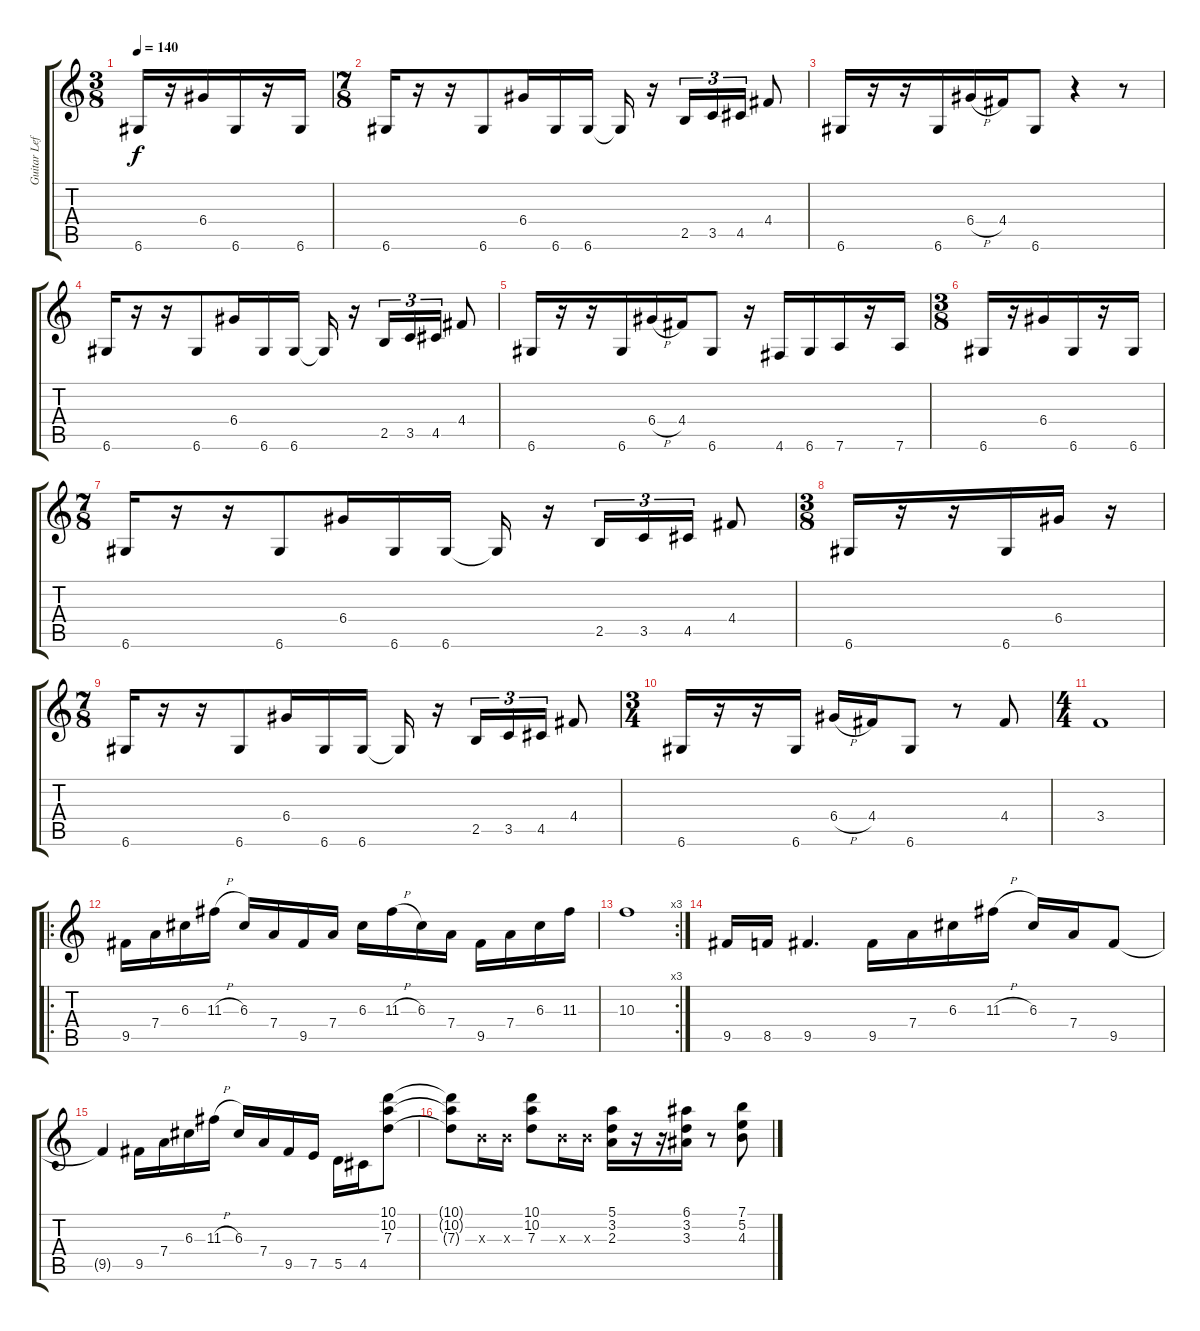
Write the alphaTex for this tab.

\track ("Guitar Left" "Guitar Lef") {instrument overdrivenguitar}
\staff {score tabs}
\tuning (E4 B3 G3 D3 A2 D2) {hide}
\ts (3 8)
\tempo 140
\clef g2
\ks c
6.6.16{dy f} r.16 6.4.16 6.6.16 r.16 6.6.16 |
\ts (7 8)
6.6.16 r.16 r.16 6.6.8 6.4.16 6.6.16 6.6.16 6.6{t}.16 r.16 2.5.16{tu (3 2)} 3.5.16{tu (3 2)} 4.5.16{tu (3 2)} 4.4.8 |
6.6.16 r.16 r.16 6.6.16 6.4{h}.16 4.4.16 6.6.8 r.4 r.8 |
6.6.16 r.16 r.16 6.6.8 6.4.16 6.6.16 6.6.16 6.6{t}.16 r.16 2.5.16{tu (3 2)} 3.5.16{tu (3 2)} 4.5.16{tu (3 2)} 4.4.8 |
6.6.16 r.16 r.16 6.6.16 6.4{h}.16 4.4.16 6.6.8 r.16 4.6.16 6.6.16 7.6.16 r.16 7.6.16 |
\ts (3 8)
6.6.16 r.16 6.4.16 6.6.16 r.16 6.6.16 |
\ts (7 8)
6.6.16 r.16 r.16 6.6.8 6.4.16 6.6.16 6.6.16 6.6{t}.16 r.16 2.5.16{tu (3 2)} 3.5.16{tu (3 2)} 4.5.16{tu (3 2)} 4.4.8 |
\ts (3 8)
6.6.16 r.16 r.16 6.6.16 6.4.16 r.16 |
\ts (7 8)
6.6.16 r.16 r.16 6.6.8 6.4.16 6.6.16 6.6.16 6.6{t}.16 r.16 2.5.16{tu (3 2)} 3.5.16{tu (3 2)} 4.5.16{tu (3 2)} 4.4.8 |
\ts (3 4)
6.6.16 r.16 r.16 6.6.16 6.4{h}.16 4.4.16 6.6.8 r.8 4.4.8 |
\ts (4 4)
3.4.1 |
\ro
9.5.16 7.4.16 6.3.16 11.3{h}.16 6.3.16 7.4.16 9.5.16 7.4.16 6.3.16 11.3{h}.16 6.3.16 7.4.16 9.5.16 7.4.16 6.3.16 11.3.16 |
\rc 3
10.3.1 |
9.5.16 8.5.16 9.5.4{d} 9.5.16 7.4.16 6.3.16 11.3{h}.16 6.3.16 7.4.16 9.5.8 |
9.5{t}.4 9.5.16 7.4.16 6.3.16 11.3{h}.16 6.3.16 7.4.16 9.5.16 7.5.16 5.5.16 4.5.16 (10.1 10.2 7.3).8 |
(10.1{t} 10.2{t} 7.3{t}).8 4.3{x}.16 4.3{x}.16 (10.1 10.2 7.3).8 4.3{x}.16 4.3{x}.16 (5.1 3.2 2.3).16 r.16 r.16 (6.1 3.2 3.3).16 r.8 (7.1 5.2 4.3).8
